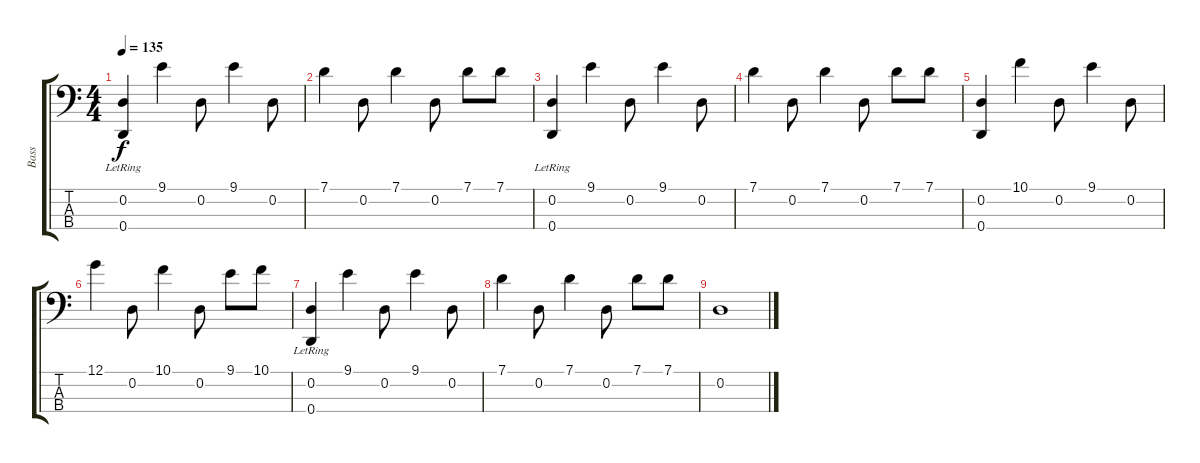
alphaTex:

\track ("Bass" "Bass") {instrument electricbassfinger}
\staff {score tabs}
\tuning (G2 D2 A1 D1) {hide}
\ts (4 4)
\tempo 135
\clef f4
\ks c
(0.2 0.4{lr}).4{dy f} 9.1.4 0.2.8 9.1.4 0.2.8 |
7.1.4 0.2.8 7.1.4 0.2.8 7.1.8 7.1.8 |
(0.2 0.4{lr}).4 9.1.4 0.2.8 9.1.4 0.2.8 |
7.1.4 0.2.8 7.1.4 0.2.8 7.1.8 7.1.8 |
(0.2 0.4).4 10.1.4 0.2.8 9.1.4 0.2.8 |
12.1.4 0.2.8 10.1.4 0.2.8 9.1.8 10.1.8 |
(0.2 0.4{lr}).4 9.1.4 0.2.8 9.1.4 0.2.8 |
7.1.4 0.2.8 7.1.4 0.2.8 7.1.8 7.1.8 |
0.2.1
